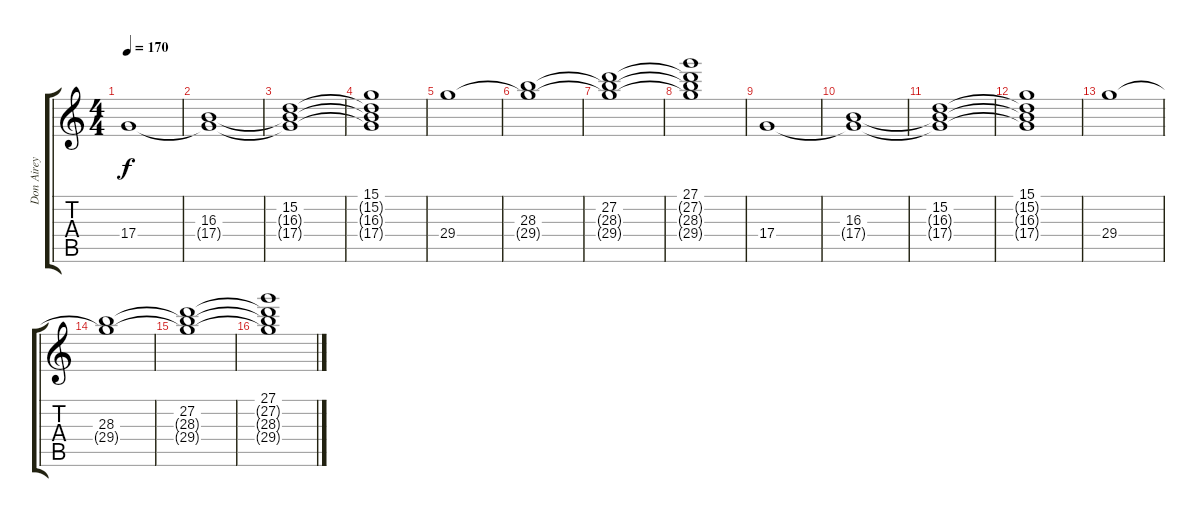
\track ("Don Airey - Right Hand" "Don Airey ") {instrument drawbarorgan}
\staff {score tabs}
\tuning (E4 B3 G3 D3 A2 E2) {hide}
\ts (4 4)
\tempo 170
\clef g2
\ks c
17.4.1{dy f} |
(16.3 17.4{t}).1 |
(15.2 16.3{t} 17.4{t}).1 |
(15.1 15.2{t} 16.3{t} 17.4{t}).1 |
29.4.1 |
(28.3 29.4{t}).1 |
(27.2 28.3{t} 29.4{t}).1 |
(27.1 27.2{t} 28.3{t} 29.4{t}).1 |
17.4.1 |
(16.3 17.4{t}).1 |
(15.2 16.3{t} 17.4{t}).1 |
(15.1 15.2{t} 16.3{t} 17.4{t}).1 |
29.4.1 |
(28.3 29.4{t}).1 |
(27.2 28.3{t} 29.4{t}).1 |
(27.1 27.2{t} 28.3{t} 29.4{t}).1
